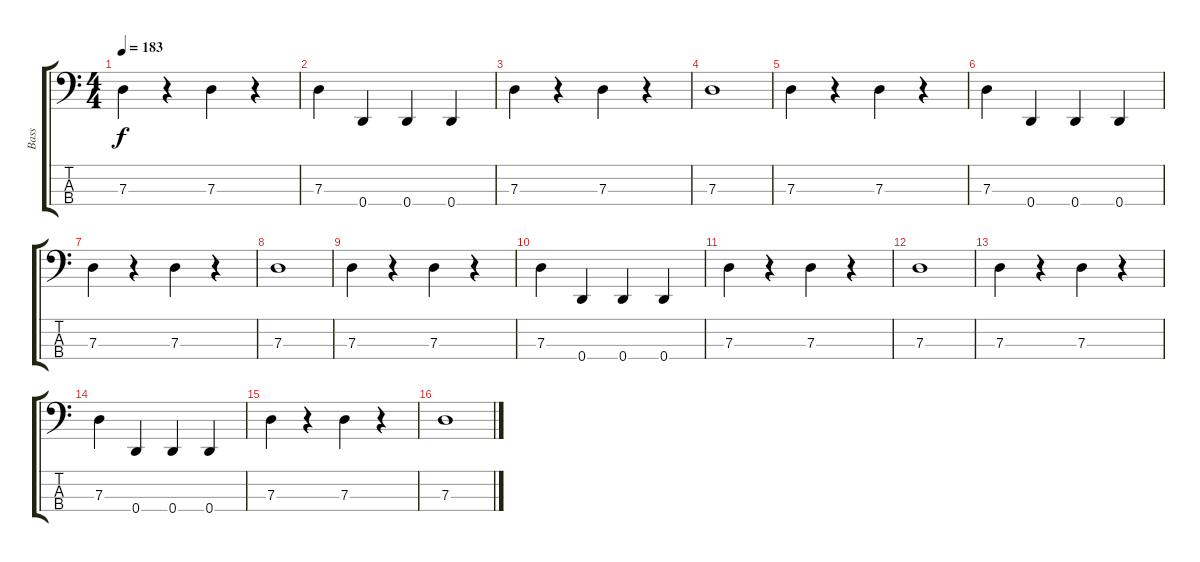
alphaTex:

\track ("Bass" "Bass") {instrument electricbasspick}
\staff {score tabs}
\tuning (F2 C2 G1 D1) {hide}
\ts (4 4)
\section ("" "")
\tempo 183
\clef f4
\ks c
7.3.4{dy f} r.4 7.3.4 r.4 |
7.3.4 0.4.4 0.4.4 0.4.4 |
7.3.4 r.4 7.3.4 r.4 |
7.3.1 |
7.3.4 r.4 7.3.4 r.4 |
7.3.4 0.4.4 0.4.4 0.4.4 |
7.3.4 r.4 7.3.4 r.4 |
7.3.1 |
\section ("" "")
7.3.4 r.4 7.3.4 r.4 |
7.3.4 0.4.4 0.4.4 0.4.4 |
7.3.4 r.4 7.3.4 r.4 |
7.3.1 |
7.3.4 r.4 7.3.4 r.4 |
7.3.4 0.4.4 0.4.4 0.4.4 |
7.3.4 r.4 7.3.4 r.4 |
7.3.1
